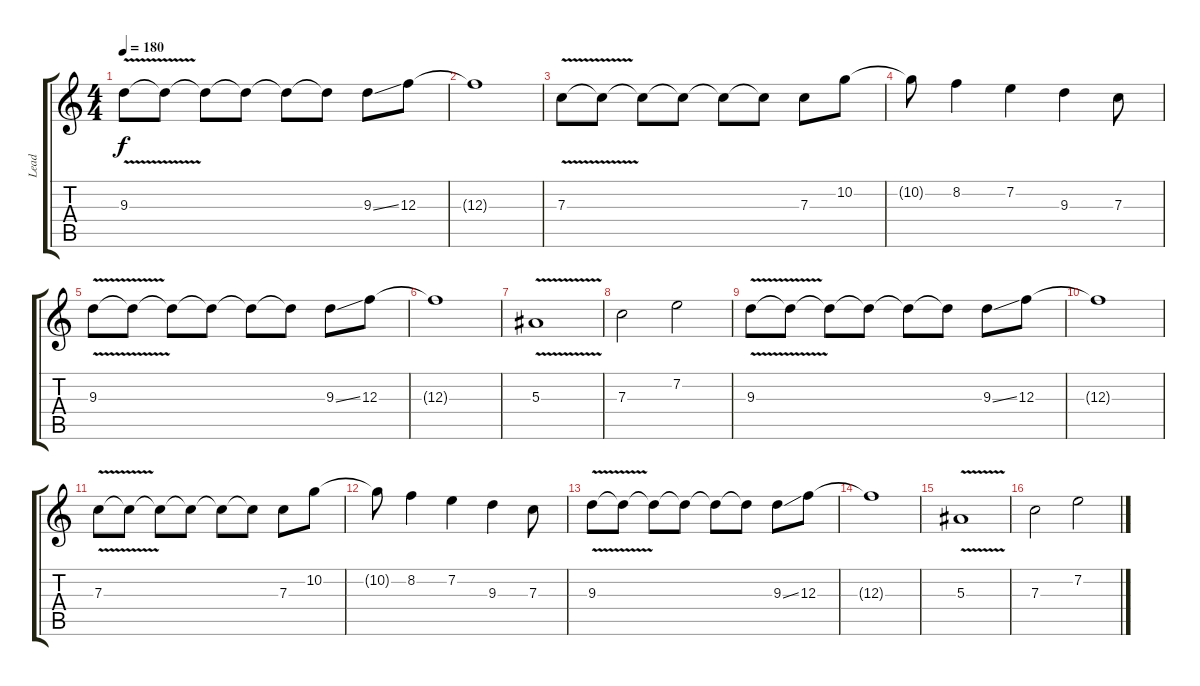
\track ("Lead" "Lead") {instrument distortionguitar}
\staff {score tabs}
\tuning (D4 A3 F3 C3 G2 D2) {hide}
\ts (4 4)
\tempo 180
\clef g2
\ks c
9.3{v}.8{dy f} 9.3{t}.8 9.3{t}.8 9.3{t}.8 9.3{t}.8 9.3{t}.8 9.3{ss}.8 12.3.8 |
12.3{t}.1 |
7.3{v}.8 7.3{t}.8 7.3{t}.8 7.3{t}.8 7.3{t}.8 7.3{t}.8 7.3.8 10.2.8 |
10.2{t}.8 8.2.4 7.2.4 9.3.4 7.3.8 |
9.3{v}.8 9.3{t}.8 9.3{t}.8 9.3{t}.8 9.3{t}.8 9.3{t}.8 9.3{ss}.8 12.3.8 |
12.3{t}.1 |
5.3{v}.1 |
7.3.2 7.2.2 |
9.3{v}.8 9.3{t}.8 9.3{t}.8 9.3{t}.8 9.3{t}.8 9.3{t}.8 9.3{ss}.8 12.3.8 |
12.3{t}.1 |
7.3{v}.8 7.3{t}.8 7.3{t}.8 7.3{t}.8 7.3{t}.8 7.3{t}.8 7.3.8 10.2.8 |
10.2{t}.8 8.2.4 7.2.4 9.3.4 7.3.8 |
9.3{v}.8 9.3{t}.8 9.3{t}.8 9.3{t}.8 9.3{t}.8 9.3{t}.8 9.3{ss}.8 12.3.8 |
12.3{t}.1 |
5.3{v}.1 |
7.3.2 7.2.2
